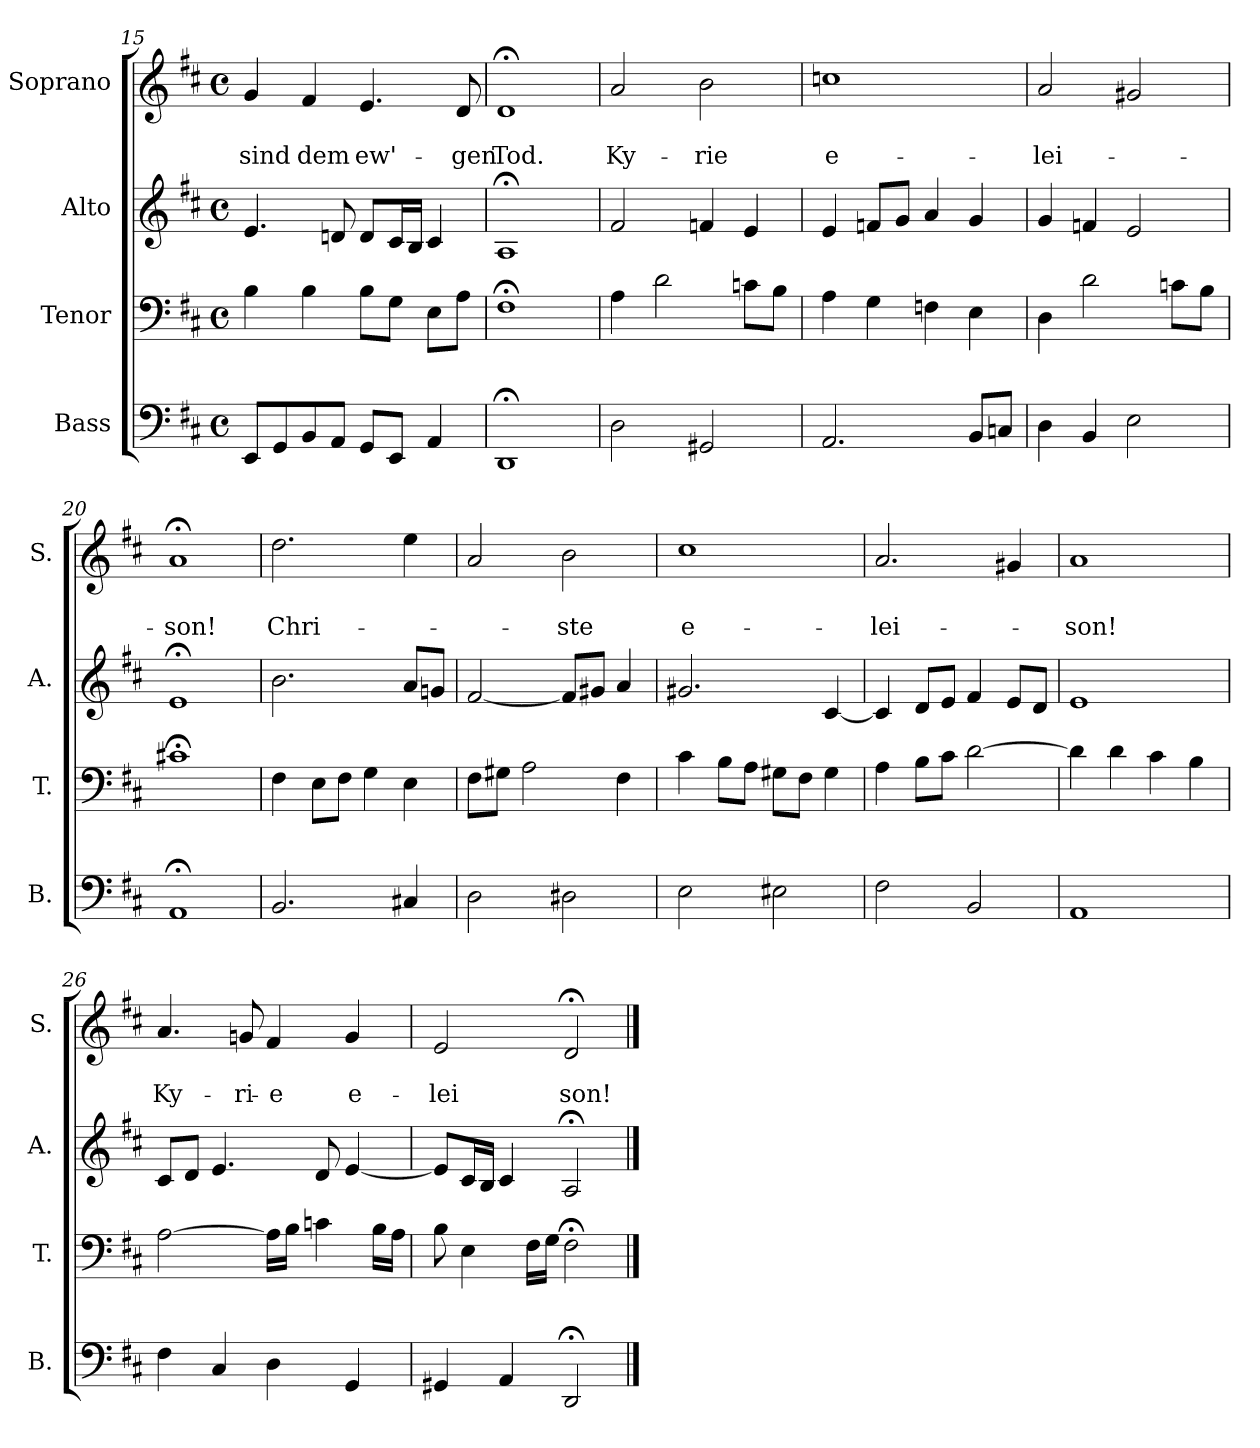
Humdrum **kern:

**kern	**kern	**kern	**kern	**text	**text
*part4	*part3	*part2	*part1	*part1	*part1
*staff4	*staff3	*staff2	*staff1	*staff1	*staff1
*I"Bass	*I"Tenor	*I"Alto	*I"Soprano	*	*
*I'B.	*I'T.	*I'A.	*I'S.	*	*
*clefF4	*clefF4	*clefG2	*clefG2	*	*
*k[f#c#]	*k[f#c#]	*k[f#c#]	*k[f#c#]	*	*
*D:	*D:	*D:	*D:	*	*
*M4/4	*M4/4	*M4/4	*M4/4	*	*
*met(c)	*met(c)	*met(c)	*met(c)	*	*
=15	=15	=15	=15	=15	=15
8EE/L	4B\	4.e/	4g/	.	sind
8GG/	.	.	.	.	.
8BB/	4B\	.	4f#/	.	dem
8AA/J	.	8dn/	.	.	.
8GG/L	8B\L	8d/L	4.e/	.	ew'-
8EE/J	8G\J	16c#/L	.	.	.
.	.	16B/JJ	.	.	.
4AA/	8E\L	4c#/	.	.	.
.	8A\J	.	8d/	.	-gen
=16	=16	=16	=16	=16	=16
1DD;<	1F#;<	1A;<	1d;<	.	Tod.
!!LO:PB:g=z
=17	=17	=17	=17	=17	=17
2D\	4A\	2f#/	2a/	.	Ky-
.	2d\	.	.	.	.
2GG#X/	.	4fn/	2b\	.	-rie
.	8cn\L	4e/	.	.	.
.	8B\J	.	.	.	.
=18	=18	=18	=18	=18	=18
2.AA/	4A\	4e/	1ccn	.	e-
.	4G\	8fn/L	.	.	.
.	.	8g/J	.	.	.
.	4Fn\	4a/	.	.	.
8BB/L	4E\	4g/	.	.	.
8Cn/J	.	.	.	.	.
=19	=19	=19	=19	=19	=19
4D\	4D\	4g/	2a/	.	-lei-
4BB/	2d\	4fn/	.	.	.
2E\	.	2e/	2g#X/	.	.
.	8cn\L	.	.	.	.
.	8B\J	.	.	.	.
=20	=20	=20	=20	=20	=20
1AA;<	1c#X;<	1e;<	1a;<	.	-son!
=21	=21	=21	=21	=21	=21
2.BB/	4F#\	2.b\	2.dd\	.	Chri-
.	8E\L	.	.	.	.
.	8F#\J	.	.	.	.
.	4G\	.	.	.	.
4C#X/	4E\	8a/L	4ee\	.	.
.	.	8gn/J	.	.	.
=22	=22	=22	=22	=22	=22
2D\	8F#\L	[2f#/	2a/	.	.
.	8G#X\J	.	.	.	.
.	2A\	.	.	.	.
2D#X\	.	8f#/L]	2b\	.	-ste
.	.	8g#X/J	.	.	.
.	4F#\	4a/	.	.	.
!!LO:LB:g=z
=23	=23	=23	=23	=23	=23
2E\	4c#\	2.g#X/	1cc#	.	e-
.	8B\L	.	.	.	.
.	8A\J	.	.	.	.
2E#X\	8G#X\L	.	.	.	.
.	8F#\J	.	.	.	.
.	4G#\	[4c#/	.	.	.
=24	=24	=24	=24	=24	=24
2F#\	4A\	4c#/]	2.a/	.	-lei-
.	8B\L	8d/L	.	.	.
.	8c#\J	8e/J	.	.	.
2BB/	[2d\	4f#/	.	.	.
.	.	8e/L	4g#X/	.	.
.	.	8d/J	.	.	.
=25	=25	=25	=25	=25	=25
1AA	4d\]	1e	1a	.	-son!
.	4d\	.	.	.	.
.	4c#\	.	.	.	.
.	4B\	.	.	.	.
=26	=26	=26	=26	=26	=26
4F#\	[2A\	8c#/L	4.a/	.	Ky-
.	.	8d/J	.	.	.
4C#/	.	4.e/	.	.	.
.	.	.	8gn/	.	-ri-
4D\	16A\LL]	.	4f#/	.	-e
.	16B\JJ	.	.	.	.
.	4cn\	8d/	.	.	.
4GG/	.	[4e/	4g/	.	e-
.	16B\LL	.	.	.	.
.	16A\JJ	.	.	.	.
=27	=27	=27	=27	=27	=27
4GG#X/	8B\	8e/L]	2e/	.	-lei
.	4E\	16c#/L	.	.	.
.	.	16B/JJ	.	.	.
4AA/	.	4c#/	.	.	.
.	16F#\LL	.	.	.	.
.	16G\JJ	.	.	.	.
2DD;</	2F#;<\	2A;</	2d;</	.	son!
==	==	==	==	==	==
*-	*-	*-	*-	*-	*-
